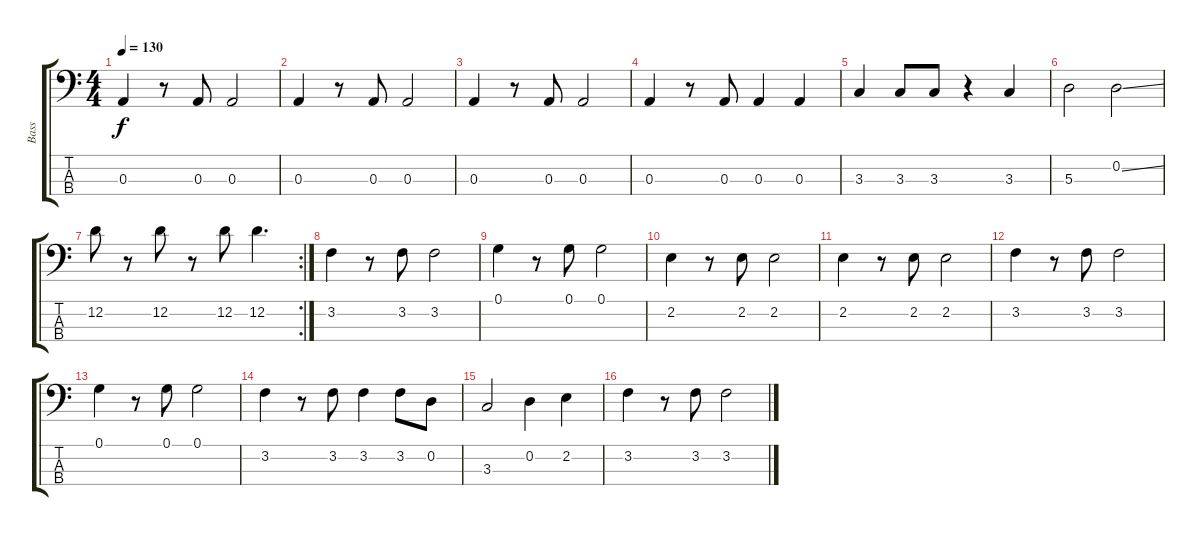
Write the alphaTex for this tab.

\track ("Bass" "Bass") {instrument electricbassfinger}
\staff {score tabs}
\tuning (G2 D2 A1 E1) {hide}
\ts (4 4)
\tempo 130
\clef f4
\ks c
0.3.4{dy f} r.8 0.3.8 0.3.2 |
0.3.4 r.8 0.3.8 0.3.2 |
0.3.4 r.8 0.3.8 0.3.2 |
0.3.4 r.8 0.3.8 0.3.4 0.3.4 |
3.3.4 3.3.8 3.3.8 r.4 3.3.4 |
5.3.2 0.2{ss}.2 |
\rc 2
12.2.8 r.8 12.2.8 r.8 12.2.8 12.2.4{d} |
3.2.4 r.8 3.2.8 3.2.2 |
0.1.4 r.8 0.1.8 0.1.2 |
2.2.4 r.8 2.2.8 2.2.2 |
2.2.4 r.8 2.2.8 2.2.2 |
3.2.4 r.8 3.2.8 3.2.2 |
0.1.4 r.8 0.1.8 0.1.2 |
3.2.4 r.8 3.2.8 3.2.4 3.2.8 0.2.8 |
3.3.2 0.2.4 2.2.4 |
3.2.4 r.8 3.2.8 3.2.2
